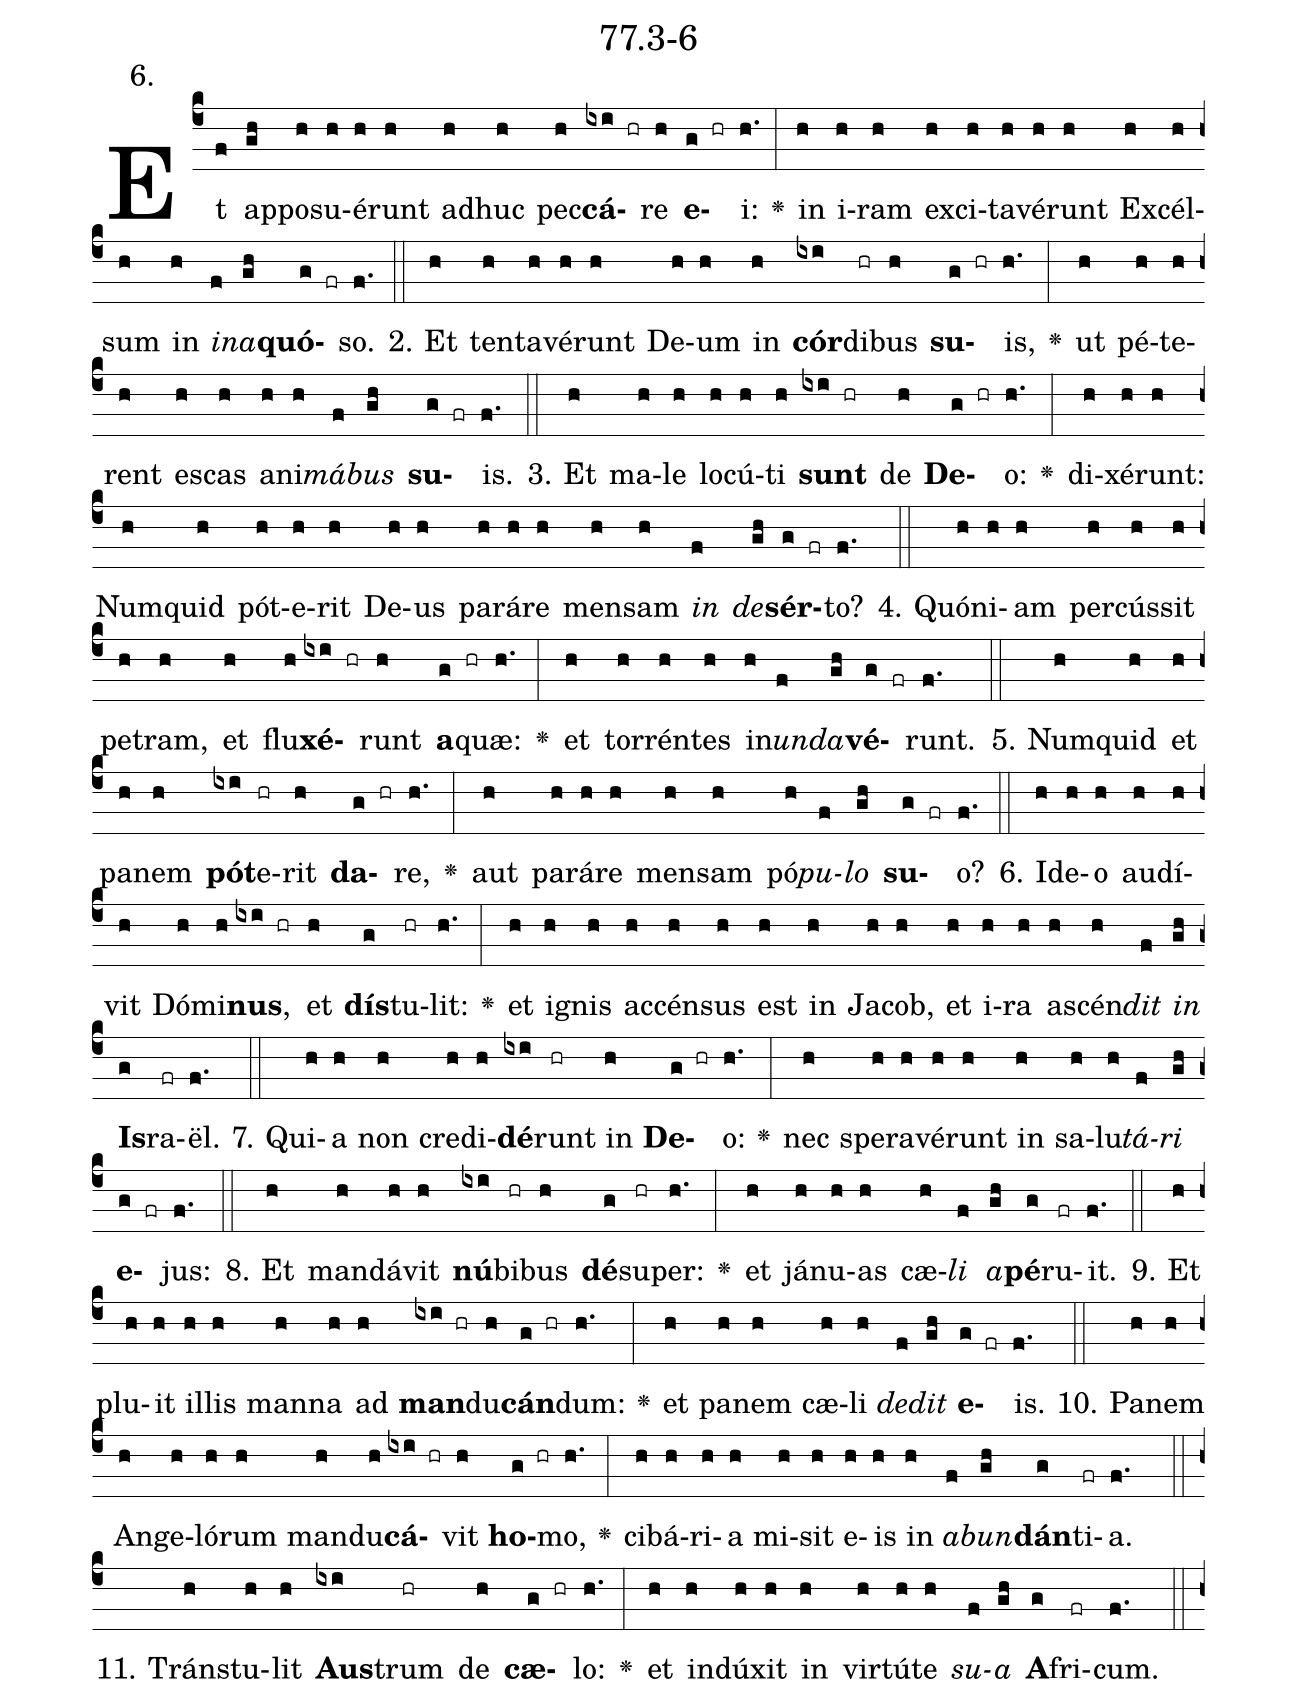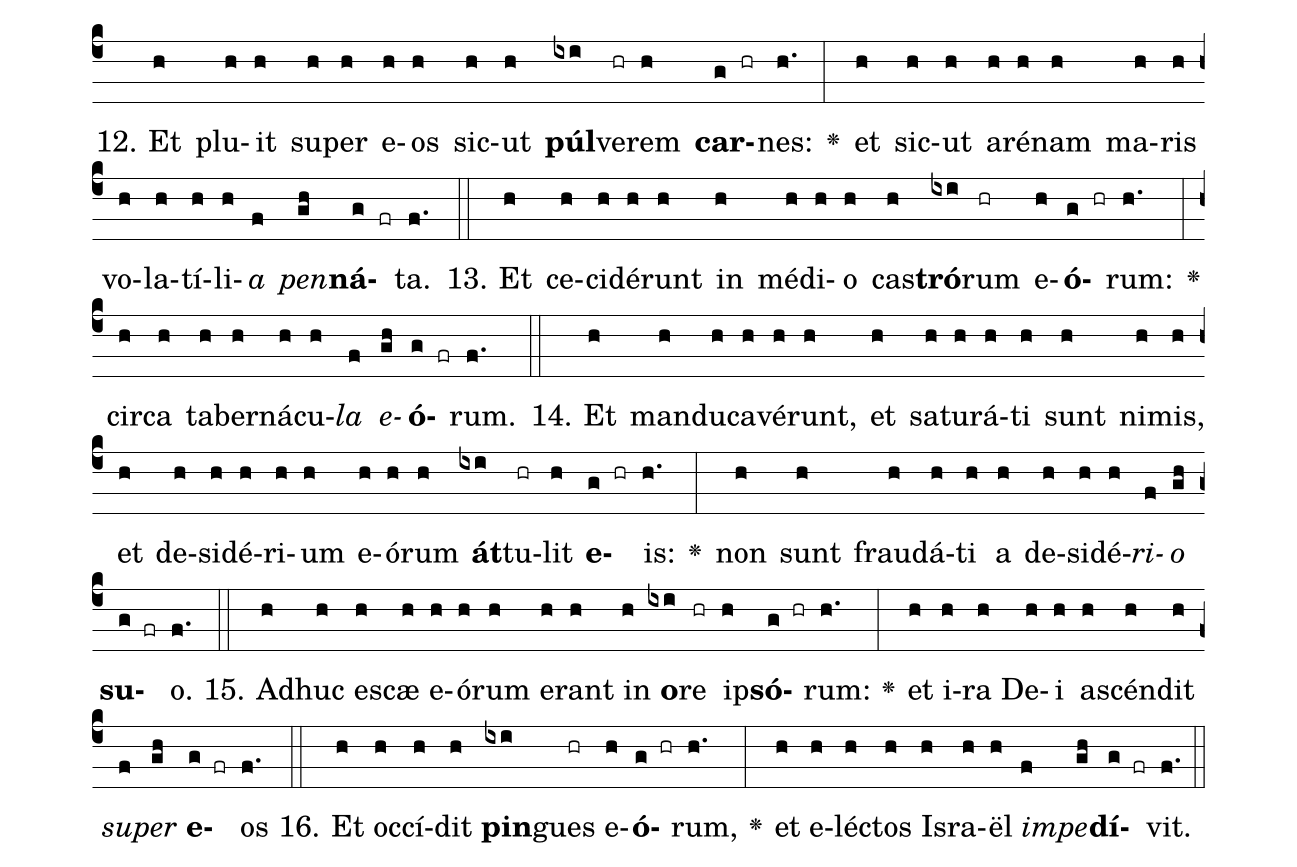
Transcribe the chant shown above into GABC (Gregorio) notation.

name: 77.3-6;
annotation: 6.;
%%
(c4)Et(f) ap(gh)po(h)su(h)é(h)runt(h) ad(h)huc(h) pec(h)<b>cá</b>(ixi hr)re(h) <b>e</b>(g hr)i:(h.) <v>\greheightstar</v>(:) in(h) i(h)ram(h) ex(h)ci(h)ta(h)vé(h)runt(h) Ex(h)cél(h)sum(h) in(h) <i>in</i>(f)<i>a</i>(gh)<b>quó</b>(g fr)so.(f.) (::)
2. Et(h) ten(h)ta(h)vé(h)runt(h) De(h)um(h) in(h) <b>cór</b>(ixi)di(hr)bus(h) <b>su</b>(g hr)is,(h.) <v>\greheightstar</v>(:) ut(h) pé(h)te(h)rent(h) es(h)cas(h) a(h)ni(h)<i>má</i>(f)<i>bus</i>(gh) <b>su</b>(g fr)is.(f.) (::)
3. Et(h) ma(h)le(h) lo(h)cú(h)ti(h) <b>sunt</b>(ixi hr) de(h) <b>De</b>(g hr)o:(h.) <v>\greheightstar</v>(:) di(h)xé(h)runt:(h) Num(h)quid(h) pót(h)e(h)rit(h) De(h)us(h) pa(h)rá(h)re(h) men(h)sam(h) <i>in</i>(f) <i>de</i>(gh)<b>sér</b>(g fr)to?(f.) (::)
4. Quón(h)i(h)am(h) per(h)cús(h)sit(h) pe(h)tram,(h) et(h) flu(h)<b>xé</b>(ixi hr)runt(h) <b>a</b>(g hr)quæ:(h.) <v>\greheightstar</v>(:) et(h) tor(h)rén(h)tes(h) in(h)<i>un</i>(f)<i>da</i>(gh)<b>vé</b>(g fr)runt.(f.) (::)
5. Num(h)quid(h) et(h) pa(h)nem(h) <b>pót</b>(ixi)e(hr)rit(h) <b>da</b>(g hr)re,(h.) <v>\greheightstar</v>(:) aut(h) pa(h)rá(h)re(h) men(h)sam(h) pó(h)<i>pu</i>(f)<i>lo</i>(gh) <b>su</b>(g fr)o?(f.) (::)
6. Id(h)e(h)o(h) au(h)dí(h)vit(h) Dó(h)mi(h)<b>nus</b>,(ixi hr) et(h) <b>dís</b>(g)tu(hr)lit:(h.) <v>\greheightstar</v>(:) et(h) i(h)gnis(h) ac(h)cén(h)sus(h) est(h) in(h) Ja(h)cob,(h) et(h) i(h)ra(h) a(h)scén(h)<i>dit</i>(f) <i>in</i>(gh) <b>Is</b>(g)ra(fr)ël.(f.) (::)
7. Qui(h)a(h) non(h) cre(h)di(h)<b>dé</b>(ixi)runt(hr) in(h) <b>De</b>(g hr)o:(h.) <v>\greheightstar</v>(:) nec(h) spe(h)ra(h)vé(h)runt(h) in(h) sa(h)lu(h)<i>tá</i>(f)<i>ri</i>(gh) <b>e</b>(g fr)jus:(f.) (::)
8. Et(h) man(h)dá(h)vit(h) <b>nú</b>(ixi)bi(hr)bus(h) <b>dé</b>(g)su(hr)per:(h.) <v>\greheightstar</v>(:) et(h) já(h)nu(h)as(h) cæ(h)<i>li</i>(f) <i>a</i>(gh)<b>pé</b>(g)ru(fr)it.(f.) (::)
9. Et(h) plu(h)it(h) il(h)lis(h) man(h)na(h) ad(h) <b>man</b>(ixi hr)du(h)<b>cán</b>(g hr)dum:(h.) <v>\greheightstar</v>(:) et(h) pa(h)nem(h) cæ(h)li(h) <i>de</i>(f)<i>dit</i>(gh) <b>e</b>(g fr)is.(f.) (::)
10. Pa(h)nem(h) An(h)ge(h)ló(h)rum(h) man(h)du(h)<b>cá</b>(ixi hr)vit(h) <b>ho</b>(g hr)mo,(h.) <v>\greheightstar</v>(:) ci(h)bá(h)ri(h)a(h) mi(h)sit(h) e(h)is(h) in(h) <i>ab</i>(f)<i>un</i>(gh)<b>dán</b>(g)ti(fr)a.(f.) (::)
11. Tráns(h)tu(h)lit(h) <b>Aus</b>(ixi)trum(hr) de(h) <b>cæ</b>(g hr)lo:(h.) <v>\greheightstar</v>(:) et(h) in(h)dú(h)xit(h) in(h) vir(h)tú(h)te(h) <i>su</i>(f)<i>a</i>(gh) <b>A</b>(g)fri(fr)cum.(f.) (::)
12. Et(h) plu(h)it(h) su(h)per(h) e(h)os(h) sic(h)ut(h) <b>púl</b>(ixi)ve(hr)rem(h) <b>car</b>(g hr)nes:(h.) <v>\greheightstar</v>(:) et(h) sic(h)ut(h) a(h)ré(h)nam(h) ma(h)ris(h) vo(h)la(h)tí(h)li(h)<i>a</i>(f) <i>pen</i>(gh)<b>ná</b>(g fr)ta.(f.) (::)
13. Et(h) ce(h)ci(h)dé(h)runt(h) in(h) mé(h)di(h)o(h) cas(h)<b>tró</b>(ixi)rum(hr) e(h)<b>ó</b>(g hr)rum:(h.) <v>\greheightstar</v>(:) cir(h)ca(h) ta(h)ber(h)ná(h)cu(h)<i>la</i>(f) <i>e</i>(gh)<b>ó</b>(g fr)rum.(f.) (::)
14. Et(h) man(h)du(h)ca(h)vé(h)runt,(h) et(h) sa(h)tu(h)rá(h)ti(h) sunt(h) ni(h)mis,(h) et(h) de(h)si(h)dé(h)ri(h)um(h) e(h)ó(h)rum(h) <b>át</b>(ixi)tu(hr)lit(h) <b>e</b>(g hr)is:(h.) <v>\greheightstar</v>(:) non(h) sunt(h) frau(h)dá(h)ti(h) a(h) de(h)si(h)dé(h)<i>ri</i>(f)<i>o</i>(gh) <b>su</b>(g fr)o.(f.) (::)
15. Ad(h)huc(h) e(h)scæ(h) e(h)ó(h)rum(h) e(h)rant(h) in(h) <b>o</b>(ixi)re(hr) ip(h)<b>só</b>(g hr)rum:(h.) <v>\greheightstar</v>(:) et(h) i(h)ra(h) De(h)i(h) a(h)scén(h)dit(h) <i>su</i>(f)<i>per</i>(gh) <b>e</b>(g fr)os(f.) (::)
16. Et(h) oc(h)cí(h)dit(h) <b>pin</b>(ixi)gues(hr) e(h)<b>ó</b>(g hr)rum,(h.) <v>\greheightstar</v>(:) et(h) e(h)léc(h)tos(h) Is(h)ra(h)ël(h) <i>im</i>(f)<i>pe</i>(gh)<b>dí</b>(g fr)vit.(f.) (::)
